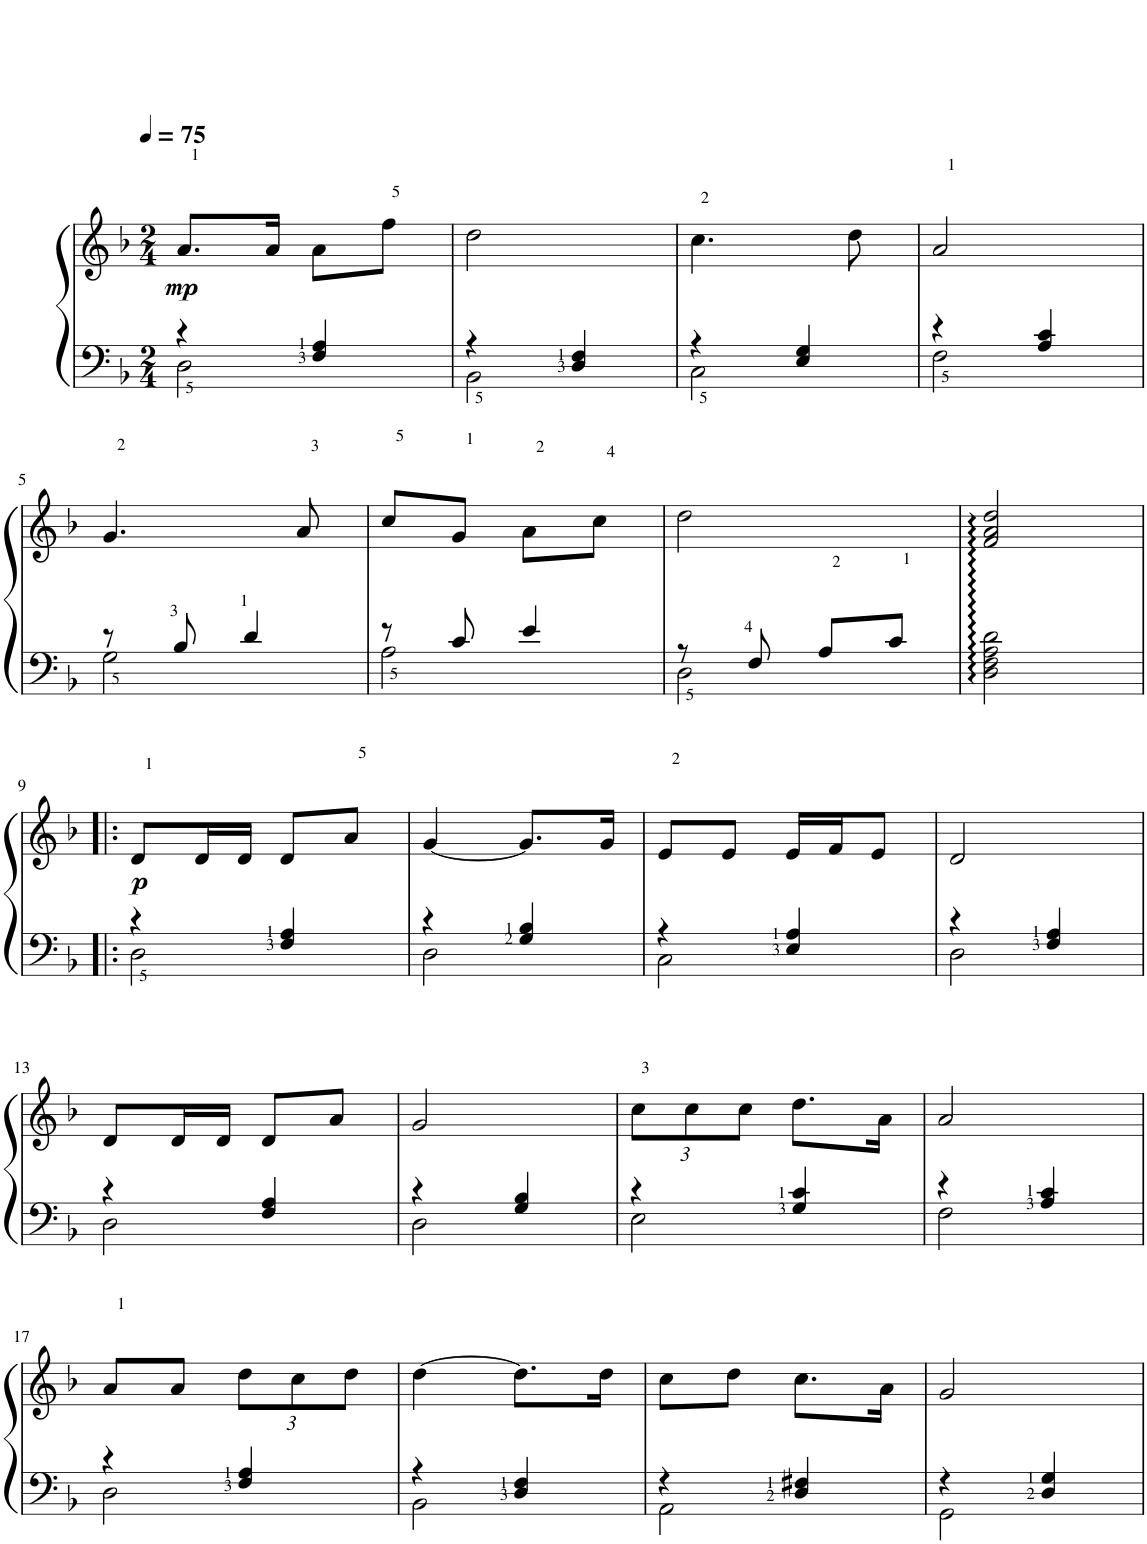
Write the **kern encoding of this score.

**kern	**kern	**dynam
*part1	*part1	*part1
*staff2	*staff1	*staff1/2
*I"Piano	*	*
*I'Pno.	*	*
*clefF4	*clefG2	*
*k[b-]	*k[b-]	*
*M2/4	*M2/4	*
*MM75	*MM75	*
=1	=1	=1
*^	*	*
!	!	!	!LO:DY:b
4r	2D\	8.a/L	mp
.	.	16a/Jk	.
4F/ 4A/	.	8a\L	.
.	.	8ff\J	.
=2	=2	=2	=2
4r	2BB-\	2dd\	.
4D/ 4F/	.	.	.
=3	=3	=3	=3
4r	2C\	4.cc\	.
4E/ 4G/	.	.	.
.	.	8dd\	.
=4	=4	=4	=4
4r	2F\	2a/	.
4A/ 4c/	.	.	.
!!LO:LB:g=z
=5	=5	=5	=5
8r	2G\	4.g/	.
8B-/	.	.	.
4d/	.	.	.
.	.	8a/	.
=6	=6	=6	=6
8r	2A\	8cc/L	.
8c/	.	8g/J	.
4e/	.	8a\L	.
.	.	8cc\J	.
=7	=7	=7	=7
8r	2D\	2dd\	.
8F/	.	.	.
8A/L	.	.	.
8c/J	.	.	.
*v	*v	*	*
=8	=8	=8
2D\ 2F\ 2A\ 2d\	2f/ 2a/ 2dd/	.
!!LO:LB:g=z
=9!|:	=9!|:	=9!|:
*^	*	*
!	!	!	!LO:DY:b
4r	2D\	8d/L	p
.	.	16d/L	.
.	.	16d/JJ	.
4F/ 4A/	.	8d/L	.
.	.	8a/J	.
=10	=10	=10	=10
4r	2D\	[4g/	.
4G/ 4B-/	.	8.g/L]	.
.	.	16g/Jk	.
=11	=11	=11	=11
4r	2C\	8e/L	.
.	.	8e/J	.
4E/ 4A/	.	16e/LL	.
.	.	16f/J	.
.	.	8e/J	.
=12	=12	=12	=12
4r	2D\	2d/	.
4F/ 4A/	.	.	.
!!LO:LB:g=z
=13	=13	=13	=13
4r	2D\	8d/L	.
.	.	16d/L	.
.	.	16d/JJ	.
4F/ 4A/	.	8d/L	.
.	.	8a/J	.
=14	=14	=14	=14
4r	2D\	2g/	.
4G/ 4B-/	.	.	.
=15	=15	=15	=15
*	*	*Xbrackettup	*
4r	2E\	12cc\L	.
.	.	12cc\	.
.	.	12cc\J	.
4G/ 4c/	.	8.dd\L	.
.	.	16a\Jk	.
=16	=16	=16	=16
4r	2F\	2a/	.
4A/ 4c/	.	.	.
!!LO:LB:g=z
=17	=17	=17	=17
4r	2D\	8a/L	.
.	.	8a/J	.
4F/ 4A/	.	12dd\L	.
.	.	12cc\	.
.	.	12dd\J	.
=18	=18	=18	=18
4r	2BB-\	[4dd\	.
4D/ 4F/	.	8.dd\L]	.
.	.	16dd\Jk	.
=19	=19	=19	=19
4r	2AA\	8cc\L	.
.	.	8dd\J	.
4D/ 4F#X/	.	8.cc\L	.
.	.	16a\Jk	.
=20	=20	=20	=20
4r	2GG\	2g/	.
4D/ 4G/	.	.	.
*v	*v	*	*
=	=	=
*-	*-	*-
